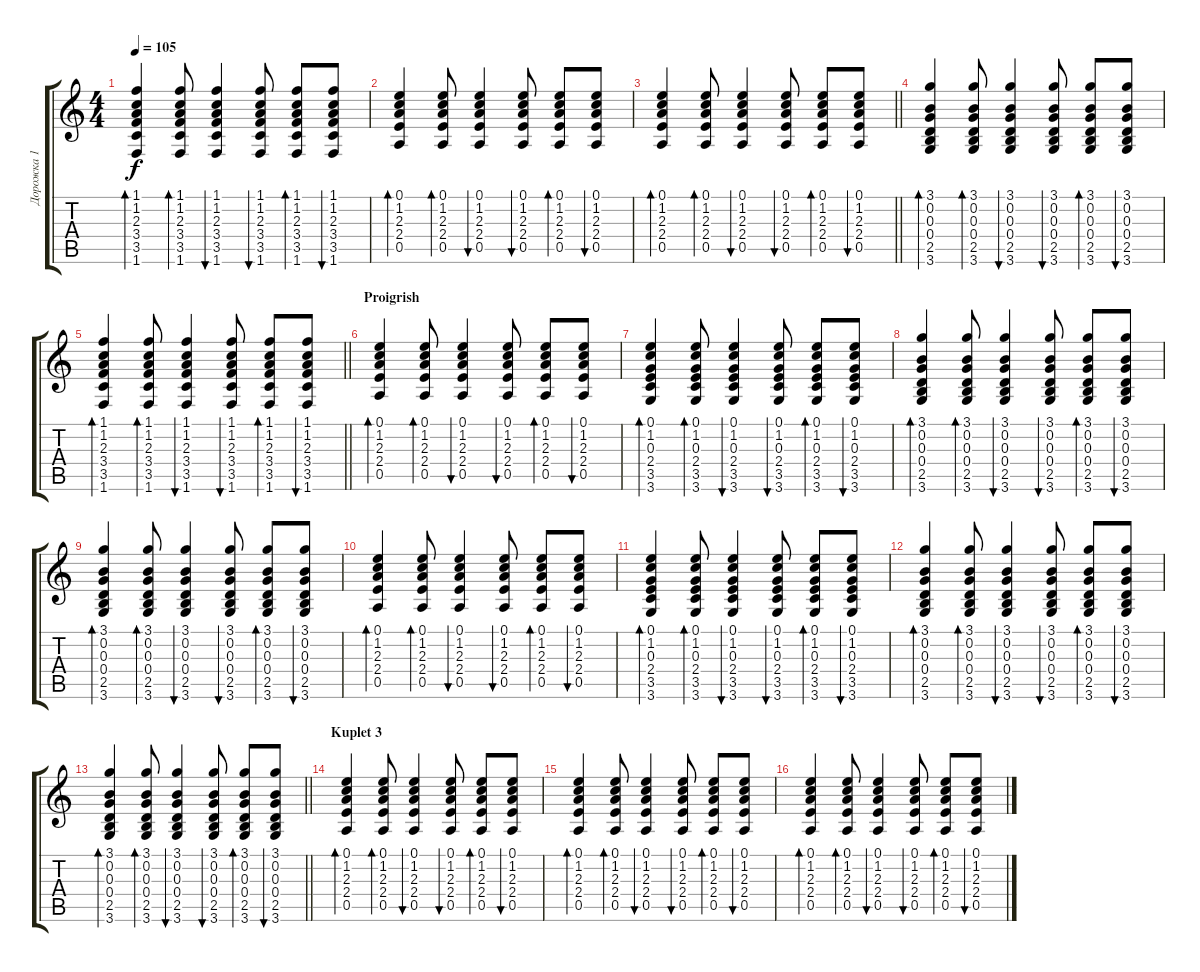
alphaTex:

\track ("Дорожка 1" "Дорожка 1") {instrument acousticguitarsteel}
\staff {score tabs}
\tuning (E4 B3 G3 D3 A2 E2) {hide}
\ts (4 4)
\tempo 105
\clef g2
\ks c
(1.1 1.2 2.3 3.4 3.5 1.6).4{bd 60 dy f} (1.1 1.2 2.3 3.4 3.5 1.6).8{bd 60} (1.1 1.2 2.3 3.4 3.5 1.6).4{bu 60} (1.1 1.2 2.3 3.4 3.5 1.6).8{bu 60} (1.1 1.2 2.3 3.4 3.5 1.6).8{bd 60} (1.1 1.2 2.3 3.4 3.5 1.6).8{bu 60} |
(0.1 1.2 2.3 2.4 0.5).4{bd 60} (0.1 1.2 2.3 2.4 0.5).8{bd 60} (0.1 1.2 2.3 2.4 0.5).4{bu 60} (0.1 1.2 2.3 2.4 0.5).8{bu 60} (0.1 1.2 2.3 2.4 0.5).8{bd 60} (0.1 1.2 2.3 2.4 0.5).8{bu 60} |
\barLineRight lightlight
(0.1 1.2 2.3 2.4 0.5).4{bd 60} (0.1 1.2 2.3 2.4 0.5).8{bd 60} (0.1 1.2 2.3 2.4 0.5).4{bu 60} (0.1 1.2 2.3 2.4 0.5).8{bu 60} (0.1 1.2 2.3 2.4 0.5).8{bd 60} (0.1 1.2 2.3 2.4 0.5).8{bu 60} |
(3.1 0.2 0.3 0.4 2.5 3.6).4{bd 60} (3.1 0.2 0.3 0.4 2.5 3.6).8{bd 60} (3.1 0.2 0.3 0.4 2.5 3.6).4{bu 60} (3.1 0.2 0.3 0.4 2.5 3.6).8{bu 60} (3.1 0.2 0.3 0.4 2.5 3.6).8{bd 60} (3.1 0.2 0.3 0.4 2.5 3.6).8{bu 60} |
\barLineRight lightlight
(1.1 1.2 2.3 3.4 3.5 1.6).4{bd 60} (1.1 1.2 2.3 3.4 3.5 1.6).8{bd 60} (1.1 1.2 2.3 3.4 3.5 1.6).4{bu 60} (1.1 1.2 2.3 3.4 3.5 1.6).8{bu 60} (1.1 1.2 2.3 3.4 3.5 1.6).8{bd 60} (1.1 1.2 2.3 3.4 3.5 1.6).8{bu 60} |
\section ("" "Proigrish")
(0.1 1.2 2.3 2.4 0.5).4{bd 60} (0.1 1.2 2.3 2.4 0.5).8{bd 60} (0.1 1.2 2.3 2.4 0.5).4{bu 60} (0.1 1.2 2.3 2.4 0.5).8{bu 60} (0.1 1.2 2.3 2.4 0.5).8{bd 60} (0.1 1.2 2.3 2.4 0.5).8{bu 60} |
(0.1 1.2 0.3 2.4 3.5 3.6).4{bd 60} (0.1 1.2 0.3 2.4 3.5 3.6).8{bd 60} (0.1 1.2 0.3 2.4 3.5 3.6).4{bu 60} (0.1 1.2 0.3 2.4 3.5 3.6).8{bu 60} (0.1 1.2 0.3 2.4 3.5 3.6).8{bd 60} (0.1 1.2 0.3 2.4 3.5 3.6).8{bu 60} |
(3.1 0.2 0.3 0.4 2.5 3.6).4{bd 60} (3.1 0.2 0.3 0.4 2.5 3.6).8{bd 60} (3.1 0.2 0.3 0.4 2.5 3.6).4{bu 60} (3.1 0.2 0.3 0.4 2.5 3.6).8{bu 60} (3.1 0.2 0.3 0.4 2.5 3.6).8{bd 60} (3.1 0.2 0.3 0.4 2.5 3.6).8{bu 60} |
(3.1 0.2 0.3 0.4 2.5 3.6).4{bd 60} (3.1 0.2 0.3 0.4 2.5 3.6).8{bd 60} (3.1 0.2 0.3 0.4 2.5 3.6).4{bu 60} (3.1 0.2 0.3 0.4 2.5 3.6).8{bu 60} (3.1 0.2 0.3 0.4 2.5 3.6).8{bd 60} (3.1 0.2 0.3 0.4 2.5 3.6).8{bu 60} |
(0.1 1.2 2.3 2.4 0.5).4{bd 60} (0.1 1.2 2.3 2.4 0.5).8{bd 60} (0.1 1.2 2.3 2.4 0.5).4{bu 60} (0.1 1.2 2.3 2.4 0.5).8{bu 60} (0.1 1.2 2.3 2.4 0.5).8{bd 60} (0.1 1.2 2.3 2.4 0.5).8{bu 60} |
(0.1 1.2 0.3 2.4 3.5 3.6).4{bd 60} (0.1 1.2 0.3 2.4 3.5 3.6).8{bd 60} (0.1 1.2 0.3 2.4 3.5 3.6).4{bu 60} (0.1 1.2 0.3 2.4 3.5 3.6).8{bu 60} (0.1 1.2 0.3 2.4 3.5 3.6).8{bd 60} (0.1 1.2 0.3 2.4 3.5 3.6).8{bu 60} |
(3.1 0.2 0.3 0.4 2.5 3.6).4{bd 60} (3.1 0.2 0.3 0.4 2.5 3.6).8{bd 60} (3.1 0.2 0.3 0.4 2.5 3.6).4{bu 60} (3.1 0.2 0.3 0.4 2.5 3.6).8{bu 60} (3.1 0.2 0.3 0.4 2.5 3.6).8{bd 60} (3.1 0.2 0.3 0.4 2.5 3.6).8{bu 60} |
\barLineRight lightlight
(3.1 0.2 0.3 0.4 2.5 3.6).4{bd 60} (3.1 0.2 0.3 0.4 2.5 3.6).8{bd 60} (3.1 0.2 0.3 0.4 2.5 3.6).4{bu 60} (3.1 0.2 0.3 0.4 2.5 3.6).8{bu 60} (3.1 0.2 0.3 0.4 2.5 3.6).8{bd 60} (3.1 0.2 0.3 0.4 2.5 3.6).8{bu 60} |
\section ("" "Kuplet 3")
(0.1 1.2 2.3 2.4 0.5).4{bd 60} (0.1 1.2 2.3 2.4 0.5).8{bd 60} (0.1 1.2 2.3 2.4 0.5).4{bu 60} (0.1 1.2 2.3 2.4 0.5).8{bu 60} (0.1 1.2 2.3 2.4 0.5).8{bd 60} (0.1 1.2 2.3 2.4 0.5).8{bu 60} |
(0.1 1.2 2.3 2.4 0.5).4{bd 60} (0.1 1.2 2.3 2.4 0.5).8{bd 60} (0.1 1.2 2.3 2.4 0.5).4{bu 60} (0.1 1.2 2.3 2.4 0.5).8{bu 60} (0.1 1.2 2.3 2.4 0.5).8{bd 60} (0.1 1.2 2.3 2.4 0.5).8{bu 60} |
(0.1 1.2 2.3 2.4 0.5).4{bd 60} (0.1 1.2 2.3 2.4 0.5).8{bd 60} (0.1 1.2 2.3 2.4 0.5).4{bu 60} (0.1 1.2 2.3 2.4 0.5).8{bu 60} (0.1 1.2 2.3 2.4 0.5).8{bd 60} (0.1 1.2 2.3 2.4 0.5).8{bu 60}
